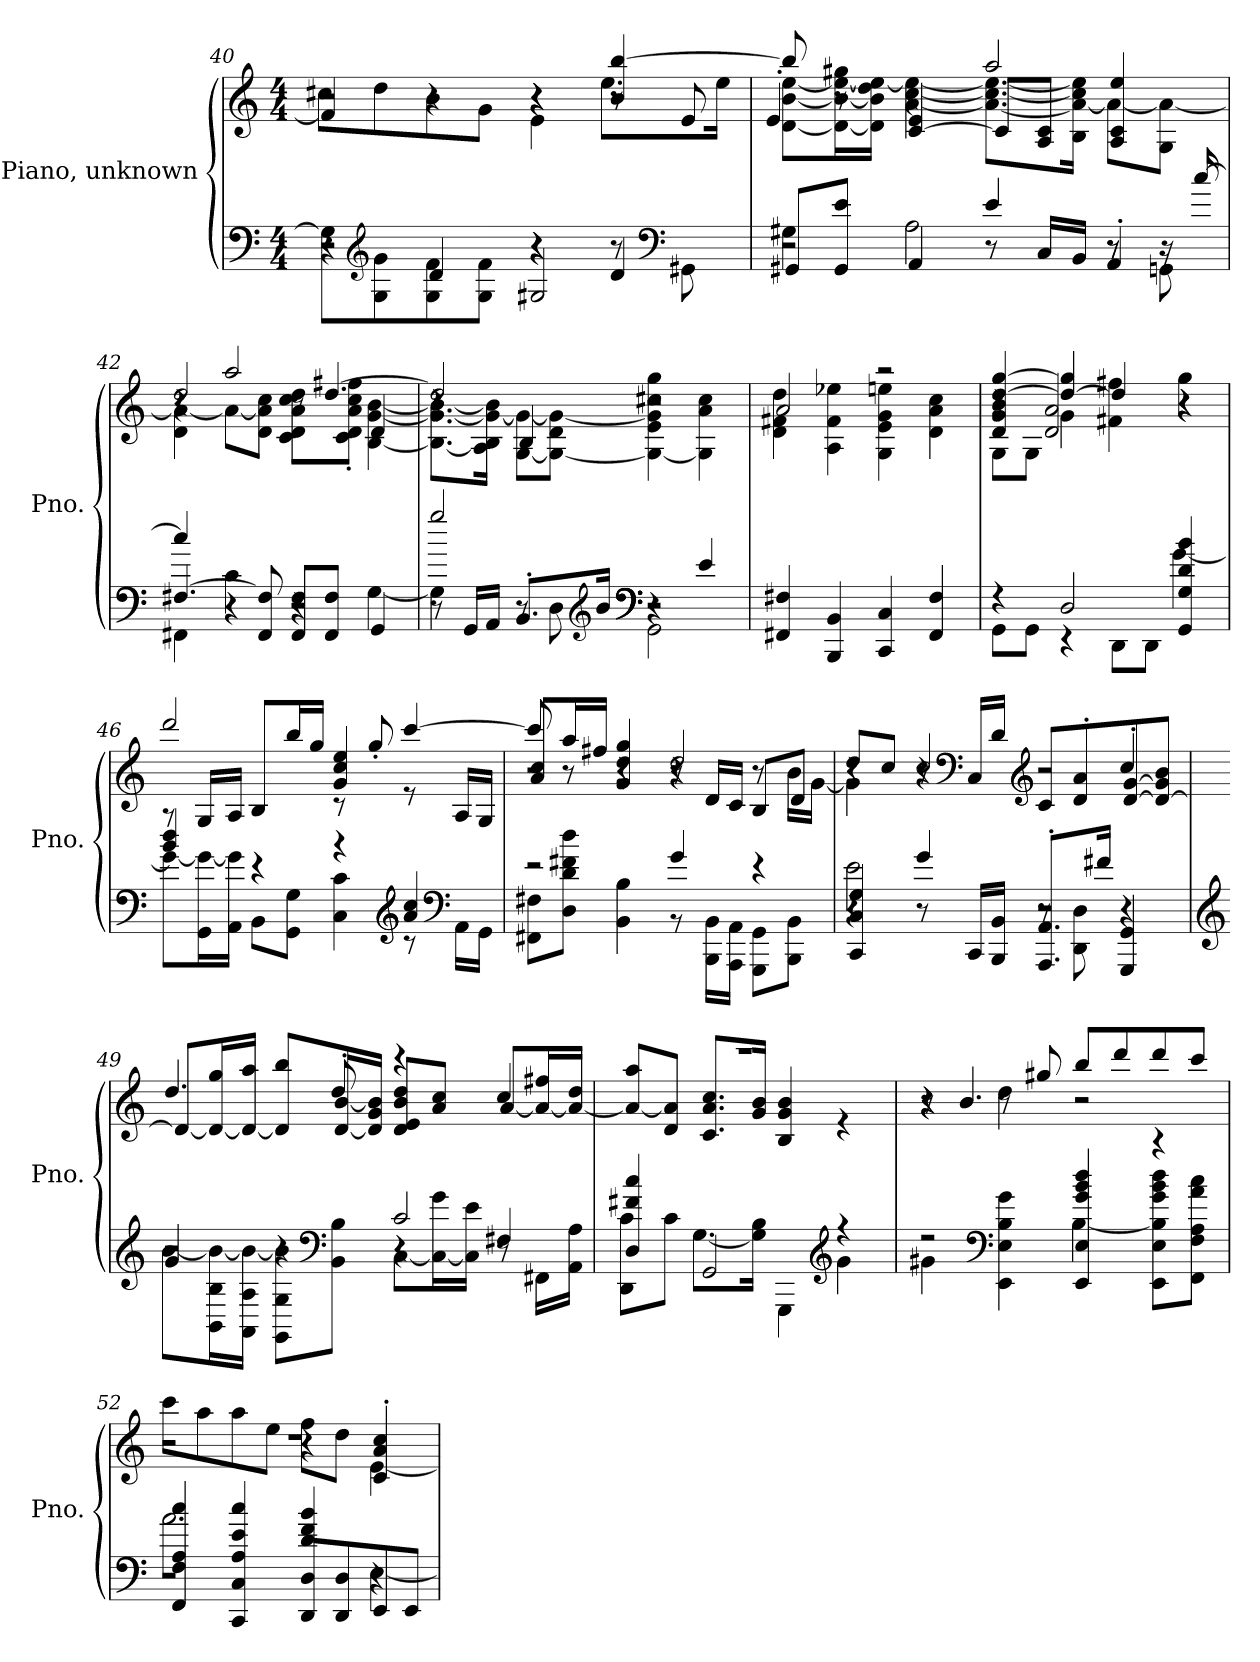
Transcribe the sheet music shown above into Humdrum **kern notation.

**kern	**kern
*part1	*part1
*staff2	*staff1
*I"Piano, unknown	*
*I'Pno.	*
*clefF4	*clefG2
*k[]	*k[]
*M4/4	*M4/4
=40	=40
*^	*^
*	*^	*	*^
2r	8G\L]	4r	4f/]	8cc#X\L	2r
*clefG2	*	*	*	*	*
.	8G\ 8g\	.	.	8dd\	.
.	8G\ 8f\	4d/	4r	8b\	.
.	8G\ 8f\J	.	.	8g\J	.
4r	4r	2G#X/	4r	4e\	4r
4d/	8r	.	4b/ [4bb/	8.ee\L	8r
*clefF4	*	*	*	*	*
.	8GG#X\	.	.	.	8e/
.	.	.	.	16ee\Jk	.
!!LO:PB:g=z	!!	!!
=41	=41	=41	=41	=41	=41
2r	4G#X\	8GG#X/L	8bb/]	[8d\ [8b\ [8ee\L	4e'/
.	.	8GG#/ 8e/J	8r	16d\_ 16b\_ 16ee\_ 16gg#X\L	.
.	.	.	.	16d\] 16b\] 16dd\ 16ee\_JJ	.
.	2A\	4AA/	4r	[4a\ [4cc\ 4ee\_	[4c/ 4e/
4e/	.	8r	2aa/	8.a\_ 8.cc\_ 8.ee\_L	8c/L]
.	.	16C/LL	.	.	8A/ 8c/J
.	.	16BB/JJ	.	16B\ 16a\_ 16cc\] 16ee\]Jk	.
8r	8r	4AA'/	.	8a\L_	4A/ 4c/ 4ee/
16r	8GGn\	.	.	8G\ 8a\_J	.
[16cc/	.	.	.	.	.
=42	=42	=42	=42	=42	=42
4cc/]	4FF#X\	[4.F#X/	2dd/	4d\ 4a\_	4r
4r	4c\	.	.	8a\L_	2aa/
.	.	8FF#/ 8F#/]	.	8d\ 8a\] 8cc\J	.
2r	4r	8FF#/ 8F#/L	8r	8c\ 8d\ 8a\ 8cc\ 8dd\L	.
.	.	8FF#/ 8F#/J	[4.dd/	8c\' 8d\' 8a\' 8cc\' 8ff#X\'J	.
.	[4G\	4GG/	.	[4B\ [4g\ [4b\	4d/
=43	=43	=43	=43	=43	=43
2gg/	4G\]	8r	2dd/]	8.B\_ 8.g\_ 8.b\_L	4r
.	.	16GG/LL	.	.	.
.	.	16AA/JJ	.	16A\ 16B\] 16g\_ 16b\]Jk	.
.	8r	8.BB'/L	.	[8G\ 8g\_L	4B/
.	8D\	.	.	8G\_ 8d\ 8g\_J	.
*clefG2	*	*	*	*	*
.	.	16b/Jk	.	.	.
*clefF4	*	*	*	*	*
2r	2GG\	4r	2r	4G\_ 4e\ 4g\] 4cc#X\ 4gg\	2r
.	.	4e/	.	4G\] 4a\ 4cc#\	.
*v	*v	*v	*	*	*
*	*	*v	*v
!!LO:LB:g=z
=44	=44	=44
4FF#X/ 4F#X/	2a/	4d\ 4f#X\ 4dd\
4BBB/ 4BB/	.	4A\ 4f#\ 4ee-X\
4CC/ 4C/	2r	4G\ 4e\ 4g\ 4een\
4FF#/ 4F#/	.	4d\ 4a\ 4cc\
=45	=45	=45
*^	*	*^
4r	8GG\L	4d/ 4g/ 4b/ [4dd/ [4gg/	8G\L	4r
.	8GG\J	.	8G\J	.
2D/	4r	4dd/_ 4gg/]	4g\	2d/ 2a/
.	8DD\L	4dd/]	4f#X\ 4ff#X\	.
.	8DD\J	.	.	.
4GG/ 4G/ 4d/ 4b/	[4g\	4r	4gg\	4r
*	*	*	*v	*v
=46	=46	=46	=46
4b/ 4dd/	8g\L_	2ddd/	8r
.	16GG\ 16g\_L	.	16G/LL
.	16AA\ 16g\]JJ	.	16A/JJ
4r	8BB\L	.	8B/L
.	8GG\ 8G\J	.	16bb/L
.	.	.	16gg/JJ
4r	4C\ 4c\	4g/ 4cc/ 4ee/	8r
.	.	.	8gg'/
*clefG2	*	*	*
4a/ 4cc/	8r	[4ccc/	8r
*clefF4	*	*	*
.	16AA\LL	.	16A/LL
.	16GG\JJ	.	16G/JJ
!!LO:LB:g=z
=47	=47	=47	=47
*	*	*	*^
2r	8FF#X\ 8F#X\L	8ccc/]	2r	8a/ 8cc/L
.	8D\ 8d\ 8f#X\ 8dd\J	8r	.	16aa/L
.	.	.	.	16ff#X/JJ
.	4BB\ 4B\	4r	.	4g/ 4dd/ 4gg/
4g/	8r	2dd/	4r	8r
.	16BBB\ 16BB\LL	.	.	16d/LL
.	16AAA\ 16AA\JJ	.	.	16c/JJ
4r	8GGG\ 8GG\L	.	8r	8B/L
.	8BBB\ 8BB\J	.	16b\LL	8d/J
.	.	.	[16g\JJ	.
=48	=48	=48	=48	=48
*	*^	*	*	*
4r	2e\	4CC/ 4C/ 4G/	4r	4g\]	8dd/L
.	.	.	.	.	8cc/J
4g/	.	8r	2cc/	4r	8r
*	*	*	*clefF4	*	*
.	.	16CC/LL	.	.	16C/LL
.	.	16BBB/ 16BB/JJ	.	.	16d/JJ
*	*	*	*clefG2	*	*
2r	8r	8.AAA/' 8.AA/'L	.	2r	8c/L
.	8DD\ 8D\	.	.	.	8d/' 8a/'
.	.	16f#X/Jk	.	.	.
.	4r	4GGG/ 4GG/	4cc'/	.	[8d/ [8g/
.	.	.	.	.	8d/_ 8g/] 8b/J
*	*	*	*v	*v	*v
!!LO:LB:g=z
=49	=49	=49	=49
*clefG2	*	*	*
*	*	*	*^
4g/	[8b\L	2r	4.dd/	8d/L_
.	16BB\ 16B\ 16b\_L	.	.	16d/_ 16gg/L
.	16AA\ 16A\ 16b\_JJ	.	.	16d/_ 16aa/JJ
4r	8GG\ 8G\ 8b\]L	.	.	8d/] 8bb/L
*clefF4	*	*	*	*
.	8BB\ 8B\J	.	8dd'/	[16d/ [16b/L
.	.	.	.	16d/] 16g/ 16b/]JJ
2c/	[8C\L	4r	4r	8d/ 8e/ 8b/ 8dd/L
.	16C\_ 16g\L	.	.	8a/ 8cc/J
.	16C\] 16e\JJ	.	.	.
.	8r	4F#X/	4cc/	[8a/L
.	16FF#X\LL	.	.	16a/_ 16ff#X/L
.	16AA\ 16A\JJ	.	.	16a/_ 16dd/JJ
*	*v	*v	*	*
=50	=50	=50	=50
4D/ 4f#X/ 4cc/	8DD\ 8c\L	1r	8a/_ 8aa/L
.	8c\J	.	8d/ 8a/]J
2GG/	[8.G\L	.	8.c/ 8.a/ 8.cc/L
.	16G\] 16B\Jk	.	16g/ 16b/Jk
.	4GGG\	.	4B/ 4g/ 4b/
*clefG2	*	*	*
4r	4g\	.	4r
=51	=51	=51	=51
*	*	*	*^
2r	4g#X\	4r	4r	8r
.	.	.	.	4.b/
*clefF4	*	*	*	*
.	4EE\ 4E\ 4B\ 4g#\	8r	4dd\	.
.	.	8gg#X/	.	.
4EE/ 4E/ 4g#/ 4b/ 4dd/	[4B\	8bb/L	2r	2r
.	.	8ddd/	.	.
4r	8EE\ 8E\ 8B\] 8g#\ 8b\ 8dd\L	8ddd/	.	.
.	8FF\ 8F\ 8A\ 8a\ 8cc\J	8ccc/J	.	.
!!LO:LB:g=z	!!	!!
=52	=52	=52	=52	=52
*	*^	*	*	*
2r	2.a\	4FF/ 4F/ 4A/ 4cc/	1r	8ccc\L	2r
.	.	.	.	8aa\	.
.	.	4CC/ 4C/ 4A/ 4e/ 4cc/	.	8aa\	.
.	.	.	.	8ee\J	.
4d/ 4f/ 4b/	.	8DD/ 8D/L	.	8ff\L	4r
.	.	8DD/ 8D/	.	8dd\J	.
4r	[4E\	8EE/	.	[4e\	4c/' 4a/' 4cc/'
.	.	8EE/J	.	.	.
*v	*v	*v	*	*	*
*	*v	*v	*v
=	=
*-	*-
